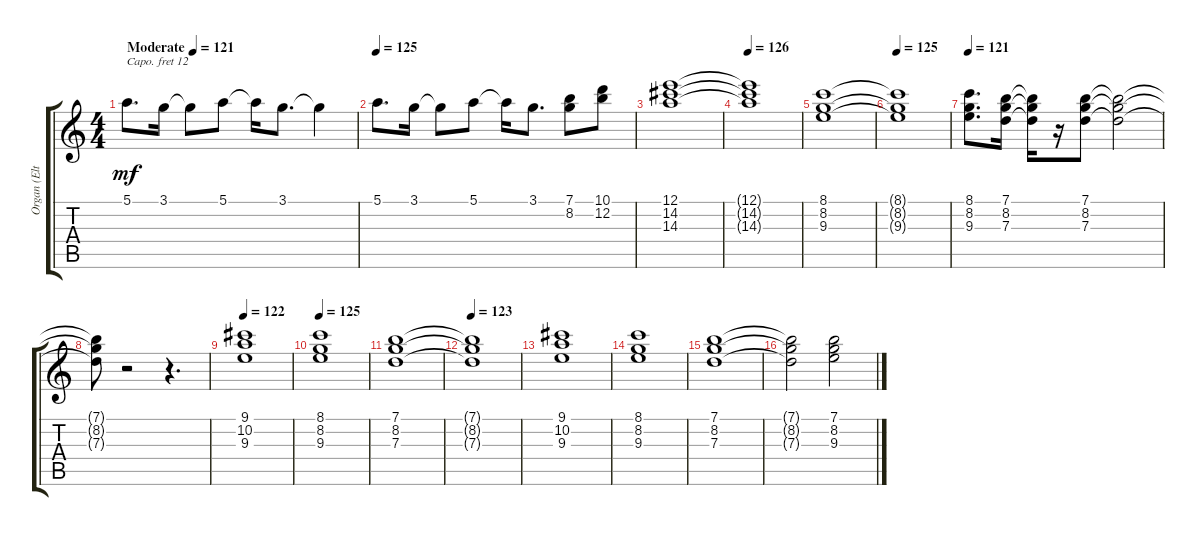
\track ("Organ (Elton John)" "Organ (Elt") {instrument rockorgan}
\staff {score tabs}
\capo 12
\tuning (E4 B3 G3 D3 A2 E2) {hide}
\ts (4 4)
\tempo (121 "Moderate")
\clef g2
\ks c
5.1.8{d dy mf instrument rockorgan} 3.1.16 3.1{t}.8 5.1.8 5.1{t}.16 3.1.8{d} 3.1{t}.4 |
\tempo 125
5.1.8{d} 3.1.16 3.1{t}.8 5.1.8 5.1{t}.16 3.1.8{d} (7.1 8.2).8 (10.1 12.2).8 |
(12.1 14.2 14.3).1 |
\tempo 126
(12.1{t} 14.2{t} 14.3{t}).1 |
(8.1 8.2 9.3).1 |
\tempo 125
(8.1{t} 8.2{t} 9.3{t}).1 |
\tempo 121
(8.1 8.2 9.3).8{d} (7.1 8.2 7.3).16 (7.1{t} 8.2{t} 7.3{t}).16 r.16 (7.1 8.2 7.3).8 (7.1{t} 8.2{t} 7.3{t}).2 |
(7.1{t} 8.2{t} 7.3{t}).8 r.2 r.4{d} |
\tempo 122
(9.1 10.2 9.3).1 |
\tempo 125
(8.1 8.2 9.3).1 |
(7.1 8.2 7.3).1 |
\tempo 123
(7.1{t} 8.2{t} 7.3{t}).1 |
(9.1 10.2 9.3).1 |
(8.1 8.2 9.3).1 |
(7.1 8.2 7.3).1 |
(7.1{t} 8.2{t} 7.3{t}).2 (7.1 8.2 9.3).2
